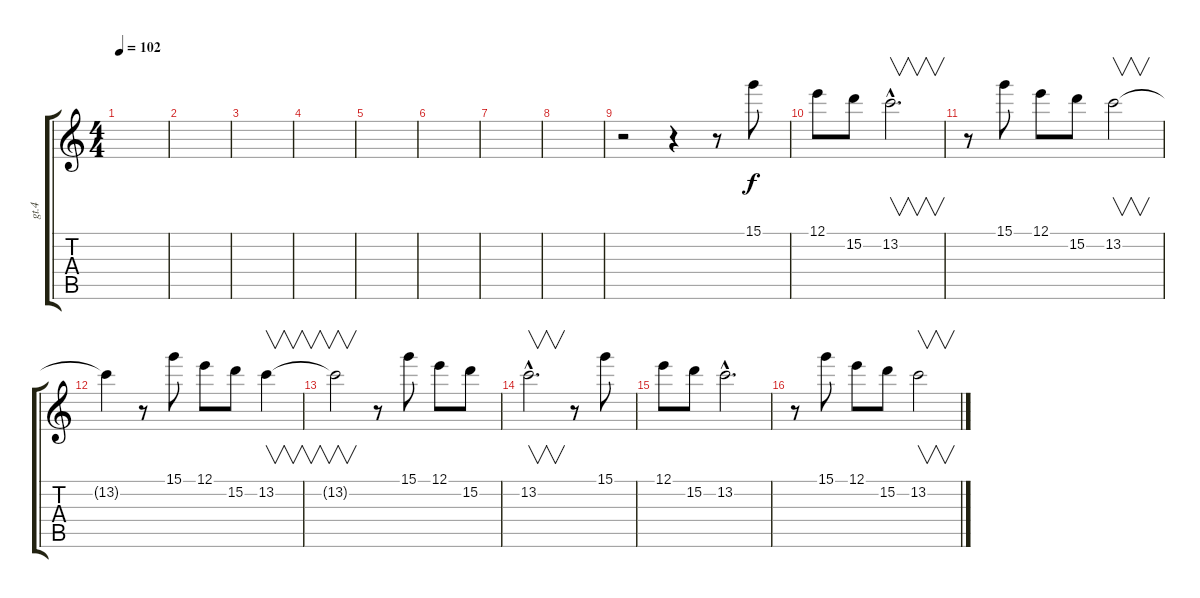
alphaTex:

\track ("gt.4" "gt.4") {instrument distortionguitar}
\staff {score tabs}
\tuning (E4 B3 G3 D3 A2 E2) {hide}
\ts (4 4)
\tempo 102
\clef g2
\ks c
|
|
|
|
|
|
|
|
r.2 r.4 r.8 15.1.8 |
12.1.8 15.2.8 13.2{hac}.2{v d} |
r.8 15.1.8 12.1.8 15.2.8 13.2.2{v} |
13.2{t}.4 r.8 15.1.8 12.1.8 15.2.8 13.2.4{v} |
13.2{t}.2{v} r.8 15.1.8 12.1.8 15.2.8 |
13.2{hac}.2{v d} r.8 15.1.8 |
12.1.8 15.2.8 13.2{hac}.2{d} |
r.8 15.1.8 12.1.8 15.2.8 13.2.2{v}
